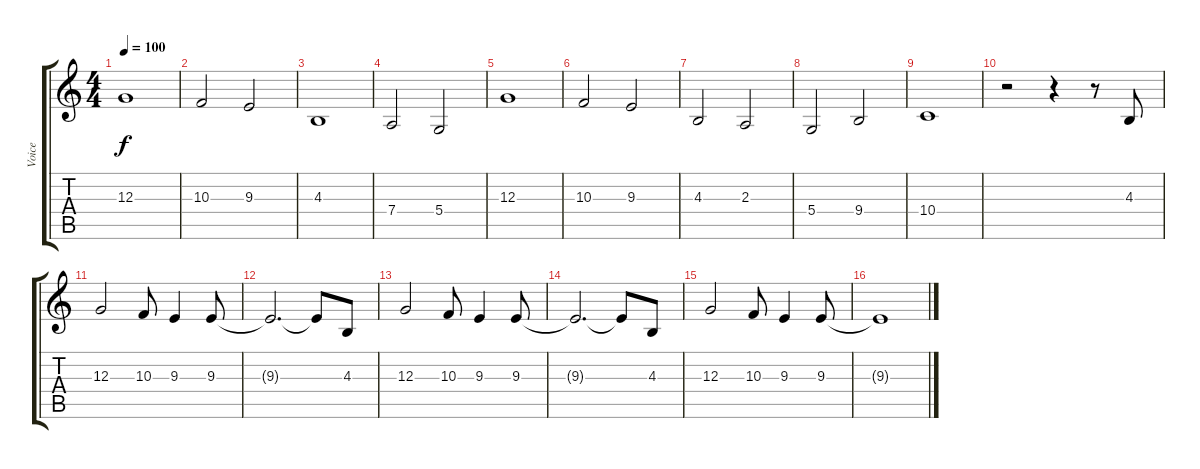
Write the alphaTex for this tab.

\track ("Voice" "Voice") {instrument synthvoice}
\staff {score tabs}
\tuning (E4 B3 G3 D3 A2 E2) {hide}
\ts (4 4)
\tempo 100
\clef g2
\ks c
12.3.1{dy f} |
10.3.2 9.3.2 |
4.3.1 |
7.4.2 5.4.2 |
12.3.1 |
10.3.2 9.3.2 |
4.3.2 2.3.2 |
5.4.2 9.4.2 |
10.4.1 |
r.2 r.4 r.8 4.3.8 |
12.3.2 10.3.8 9.3.4 9.3.8 |
9.3{t}.2{d} 9.3{t}.8 4.3.8 |
12.3.2 10.3.8 9.3.4 9.3.8 |
9.3{t}.2{d} 9.3{t}.8 4.3.8 |
12.3.2 10.3.8 9.3.4 9.3.8 |
9.3{t}.1
